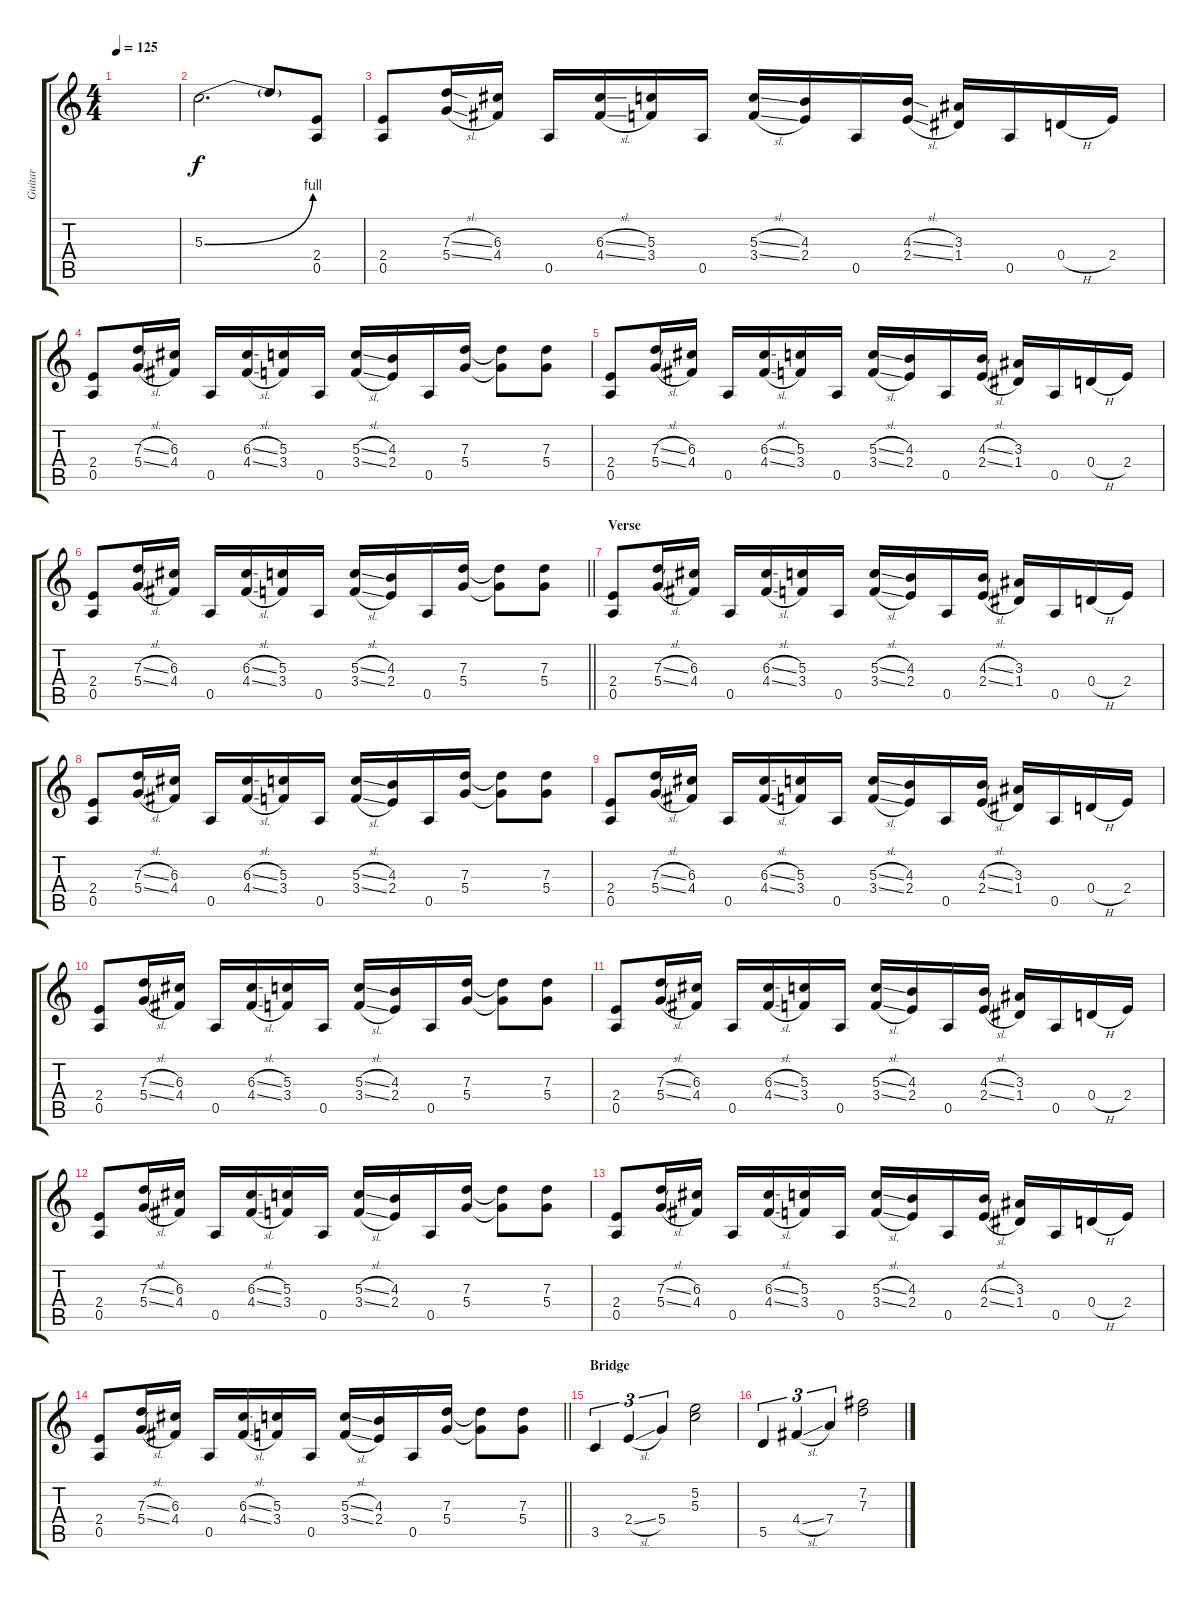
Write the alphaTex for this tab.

\track ("Guitar" "Guitar") {instrument distortionguitar}
\staff {score tabs}
\tuning (E4 B3 G3 D3 A2 E2) {hide}
\ts (4 4)
\tempo 125
\clef g2
\ks c
|
5.3{be (bend 0 0 60 4)}.2{d} 5.3{t}.8 (2.4 0.5).8 |
(2.4 0.5).8 (7.3{sl} 5.4{sl}).16 (6.3 4.4).16 0.5.16 (6.3{sl} 4.4{sl}).16 (5.3 3.4).16 0.5.16 (5.3{sl} 3.4{sl}).16 (4.3 2.4).16 0.5.16 (4.3{sl} 2.4{sl}).16 (3.3 1.4).16 0.5.16 0.4{h}.16 2.4.16 |
(2.4 0.5).8 (7.3{sl} 5.4{sl}).16 (6.3 4.4).16 0.5.16 (6.3{sl} 4.4{sl}).16 (5.3 3.4).16 0.5.16 (5.3{sl} 3.4{sl}).16 (4.3 2.4).16 0.5.16 (7.3 5.4).16 (7.3{t} 5.4{t}).8 (7.3 5.4).8 |
(2.4 0.5).8 (7.3{sl} 5.4{sl}).16 (6.3 4.4).16 0.5.16 (6.3{sl} 4.4{sl}).16 (5.3 3.4).16 0.5.16 (5.3{sl} 3.4{sl}).16 (4.3 2.4).16 0.5.16 (4.3{sl} 2.4{sl}).16 (3.3 1.4).16 0.5.16 0.4{h}.16 2.4.16 |
\barLineRight lightlight
(2.4 0.5).8 (7.3{sl} 5.4{sl}).16 (6.3 4.4).16 0.5.16 (6.3{sl} 4.4{sl}).16 (5.3 3.4).16 0.5.16 (5.3{sl} 3.4{sl}).16 (4.3 2.4).16 0.5.16 (7.3 5.4).16 (7.3{t} 5.4{t}).8 (7.3 5.4).8 |
\section ("" "Verse")
(2.4 0.5).8 (7.3{sl} 5.4{sl}).16 (6.3 4.4).16 0.5.16 (6.3{sl} 4.4{sl}).16 (5.3 3.4).16 0.5.16 (5.3{sl} 3.4{sl}).16 (4.3 2.4).16 0.5.16 (4.3{sl} 2.4{sl}).16 (3.3 1.4).16 0.5.16 0.4{h}.16 2.4.16 |
(2.4 0.5).8 (7.3{sl} 5.4{sl}).16 (6.3 4.4).16 0.5.16 (6.3{sl} 4.4{sl}).16 (5.3 3.4).16 0.5.16 (5.3{sl} 3.4{sl}).16 (4.3 2.4).16 0.5.16 (7.3 5.4).16 (7.3{t} 5.4{t}).8 (7.3 5.4).8 |
(2.4 0.5).8 (7.3{sl} 5.4{sl}).16 (6.3 4.4).16 0.5.16 (6.3{sl} 4.4{sl}).16 (5.3 3.4).16 0.5.16 (5.3{sl} 3.4{sl}).16 (4.3 2.4).16 0.5.16 (4.3{sl} 2.4{sl}).16 (3.3 1.4).16 0.5.16 0.4{h}.16 2.4.16 |
(2.4 0.5).8 (7.3{sl} 5.4{sl}).16 (6.3 4.4).16 0.5.16 (6.3{sl} 4.4{sl}).16 (5.3 3.4).16 0.5.16 (5.3{sl} 3.4{sl}).16 (4.3 2.4).16 0.5.16 (7.3 5.4).16 (7.3{t} 5.4{t}).8 (7.3 5.4).8 |
(2.4 0.5).8 (7.3{sl} 5.4{sl}).16 (6.3 4.4).16 0.5.16 (6.3{sl} 4.4{sl}).16 (5.3 3.4).16 0.5.16 (5.3{sl} 3.4{sl}).16 (4.3 2.4).16 0.5.16 (4.3{sl} 2.4{sl}).16 (3.3 1.4).16 0.5.16 0.4{h}.16 2.4.16 |
(2.4 0.5).8 (7.3{sl} 5.4{sl}).16 (6.3 4.4).16 0.5.16 (6.3{sl} 4.4{sl}).16 (5.3 3.4).16 0.5.16 (5.3{sl} 3.4{sl}).16 (4.3 2.4).16 0.5.16 (7.3 5.4).16 (7.3{t} 5.4{t}).8 (7.3 5.4).8 |
(2.4 0.5).8 (7.3{sl} 5.4{sl}).16 (6.3 4.4).16 0.5.16 (6.3{sl} 4.4{sl}).16 (5.3 3.4).16 0.5.16 (5.3{sl} 3.4{sl}).16 (4.3 2.4).16 0.5.16 (4.3{sl} 2.4{sl}).16 (3.3 1.4).16 0.5.16 0.4{h}.16 2.4.16 |
\barLineRight lightlight
(2.4 0.5).8 (7.3{sl} 5.4{sl}).16 (6.3 4.4).16 0.5.16 (6.3{sl} 4.4{sl}).16 (5.3 3.4).16 0.5.16 (5.3{sl} 3.4{sl}).16 (4.3 2.4).16 0.5.16 (7.3 5.4).16 (7.3{t} 5.4{t}).8 (7.3 5.4).8 |
\section ("" "Bridge")
3.5.4{tu (3 2)} 2.4{sl}.4{tu (3 2)} 5.4.4{tu (3 2)} (5.2 5.3).2 |
5.5.4{tu (3 2)} 4.4{sl}.4{tu (3 2)} 7.4.4{tu (3 2)} (7.2 7.3).2
